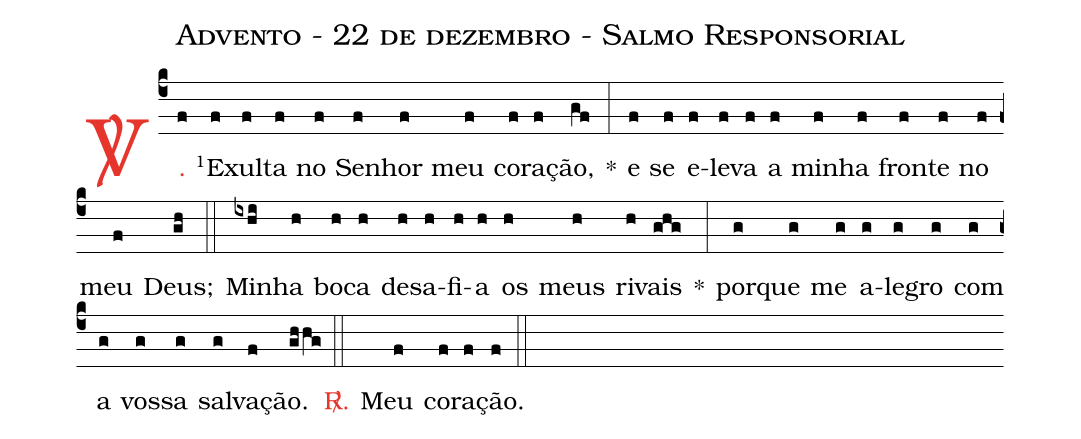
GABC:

name: Advento - 22 de dezembro - Salmo Responsorial;
%%
(c4)

<c><sp>V/</sp>.</c>(f) <v>\VSup{1}</v>E(f)xul(f)ta(f) no(f) Se(f)nhor(f) meu(f) co(f)ra(f)ção,(gf) *(:)
e(f) se(f) e(f)le(f)va(f) a(f) mi(f)nha(f) fron(f)te(f) no(f) meu(f) Deus;(gh)

(::)

Mi(ixhi)nha(h) bo(h)ca(h) de(h)sa(h)fi(h)a(h) os(h) meus(h) ri(h)vais(ghg) *(:)
por(g)que(g) me(g) a(g)le(g)gro(g) com(g) a(g) vos(g)sa(g) sal(g)va(f)ção.(ghhg)

(::)

<c><sp>R/</sp>.</c>() Meu(f) co(f)ra(f)ção.(f)

(::)
